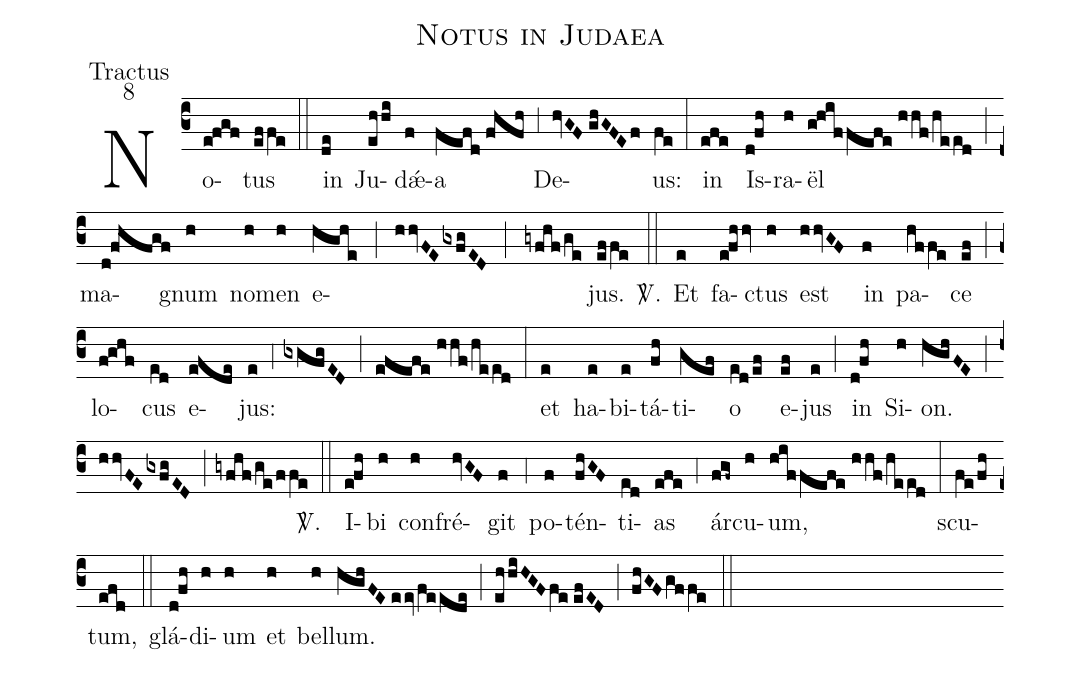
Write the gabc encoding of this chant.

name:Notus in Judaea;
office-part:Tractus;
mode:8;
%%
(c3) No(e!fgf)tus(effe) (::) in(de) Ju(ehhi)d<sp>'ae</sp>(f)a(fefd//fhfh) (;3) De(hvGF//ghGFEf)us:(fe) (:) in(efe) Is(d!fh)ra(h)ël(g!hiffefe//hhf/heed) (;) ma(d!fhfgf)gnum(h) no(h)men(h) e(hghe;hhvFE/gxfgED;gyfhf/ge)jus.(effe) <sp>V/</sp>.(::) Et(e) fa(e!fhhv)ctus(h) est(hhvGF) in(f) pa(hffe)ce(ef) (;) lo(f!ghf)cus(ed) e(efde)jus:(e) (;4) (gxgfgED) (;) (efefe//hhf/heed) (:) et(e) ha(e)bi(e)tá(fh)ti(gef)o(ed/ef) e(ef)jus(e) (;) in(d!fh) Si(h)on.(hghFE) (;) (hhvFE/gxfgED) (;) (gyfhf/ge/ffe) <sp>V/</sp>.(::) I(e!fh)bi(h) con(h)fré(hvGF)git(f) (;4) po(f)tén(fhGF)ti(ed)as(efe) (;4) ár(fgf~)cu(h)um,(hiffefe//hhf/heed) (:) scu(fe/fh)tum,(efd) (::) glá(d!fh)di(h)um(h) et(h) bel(h)lum.(hghFE//eev/feede) (;) (ehhiHGF/fe//efED) (;) (fhGF/gffe) (::)
